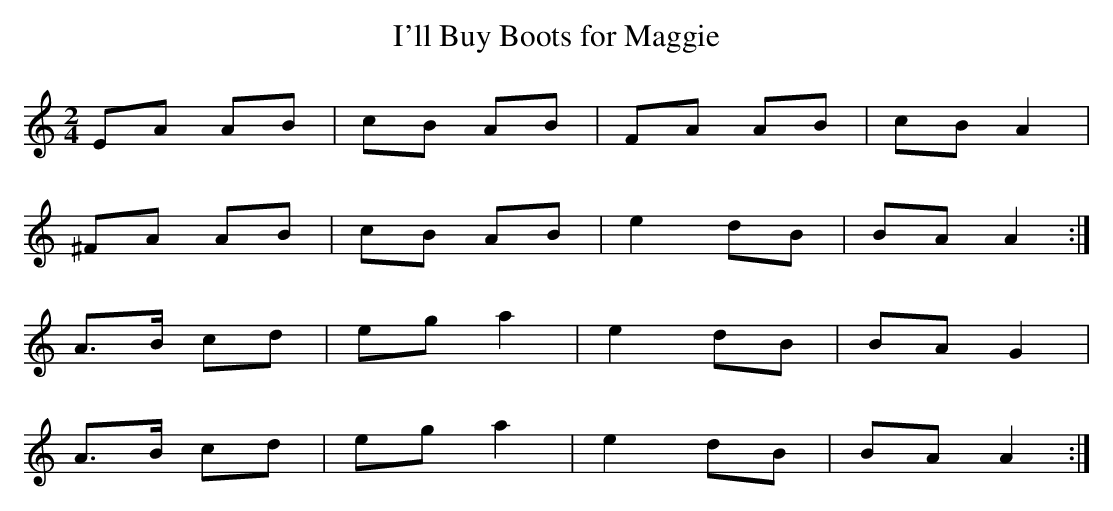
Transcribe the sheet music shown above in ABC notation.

X:1
T: I'll Buy Boots for Maggie
M: 2/4
L: 1/8
K: Am
EA AB | cB AB | FA AB | cB A2 |
^FA AB | cB AB | e2 dB | BA A2 :|
A>B cd | eg a2 | e2 dB | BA G2 |
A>B cd | eg a2 | e2 dB | BA A2 :|
